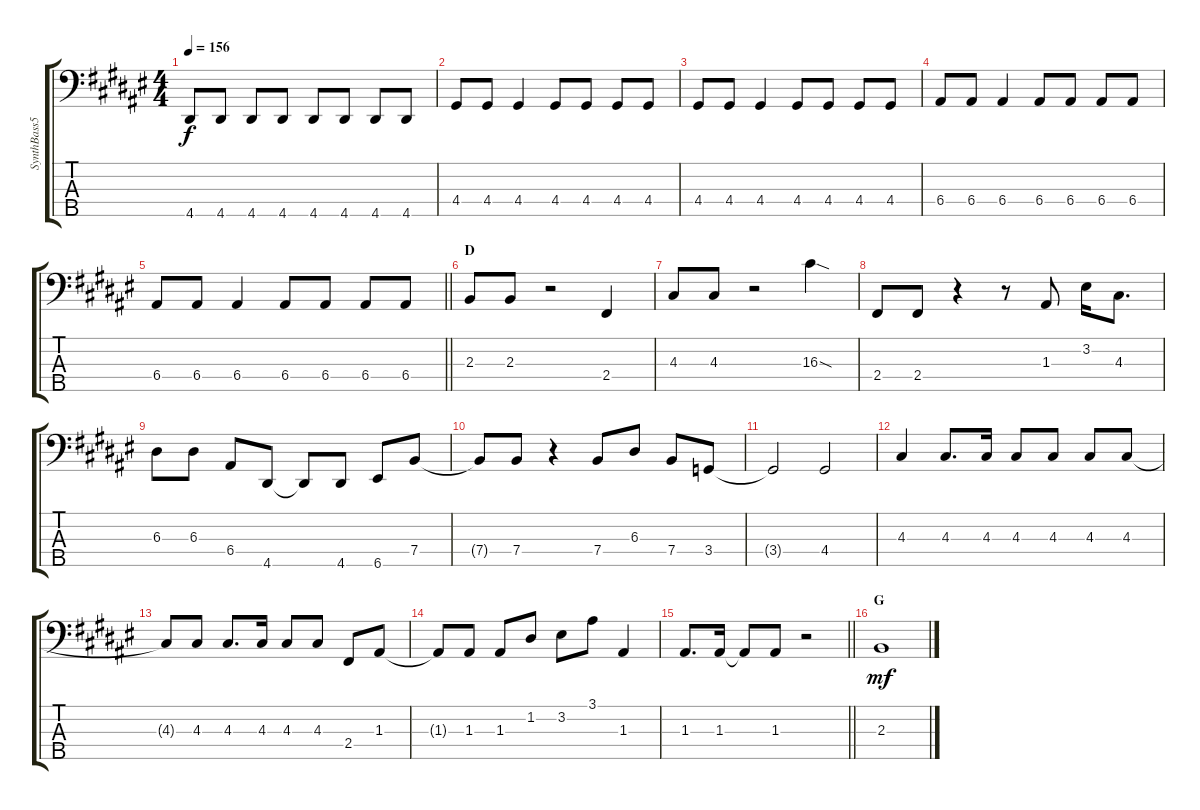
\track ("SynthBass5" "SynthBass5") {instrument synthbass2}
\staff {score tabs}
\tuning (G2 D2 A1 E1 B0) {hide}
\ts (4 4)
\tempo 156
\clef f4
\ks f#
4.5.8{dy f} 4.5.8 4.5.8 4.5.8 4.5.8 4.5.8 4.5.8 4.5.8 |
4.4.8 4.4.8 4.4.4 4.4.8 4.4.8 4.4.8 4.4.8 |
4.4.8 4.4.8 4.4.4 4.4.8 4.4.8 4.4.8 4.4.8 |
6.4.8 6.4.8 6.4.4 6.4.8 6.4.8 6.4.8 6.4.8 |
\barLineRight lightlight
6.4.8 6.4.8 6.4.4 6.4.8 6.4.8 6.4.8 6.4.8 |
\section ("" "D")
2.3.8 2.3.8 r.2 2.4.4 |
4.3.8 4.3.8 r.2 16.3{sod}.4 |
2.4.8 2.4.8 r.4 r.8 1.3.8 3.2.16 4.3.8{d} |
6.3.8 6.3.8 6.4.8 4.5.8 4.5{t}.8 4.5.8 6.5.8 7.4.8 |
7.4{t}.8 7.4.8 r.4 7.4.8 6.3.8 7.4.8 3.4.8 |
3.4{t}.2 4.4.2 |
4.3.4 4.3.8{d} 4.3.16 4.3.8 4.3.8 4.3.8 4.3.8 |
4.3{t}.8 4.3.8 4.3.8{d} 4.3.16 4.3.8 4.3.8 2.4.8 1.3.8 |
1.3{t}.8 1.3.8 1.3.8 1.2.8 3.2.8 3.1.8 1.3.4 |
\barLineRight lightlight
1.3.8{d} 1.3.16 1.3{t}.8 1.3.8 r.2 |
\section ("" "G")
2.3.1{dy mf}
